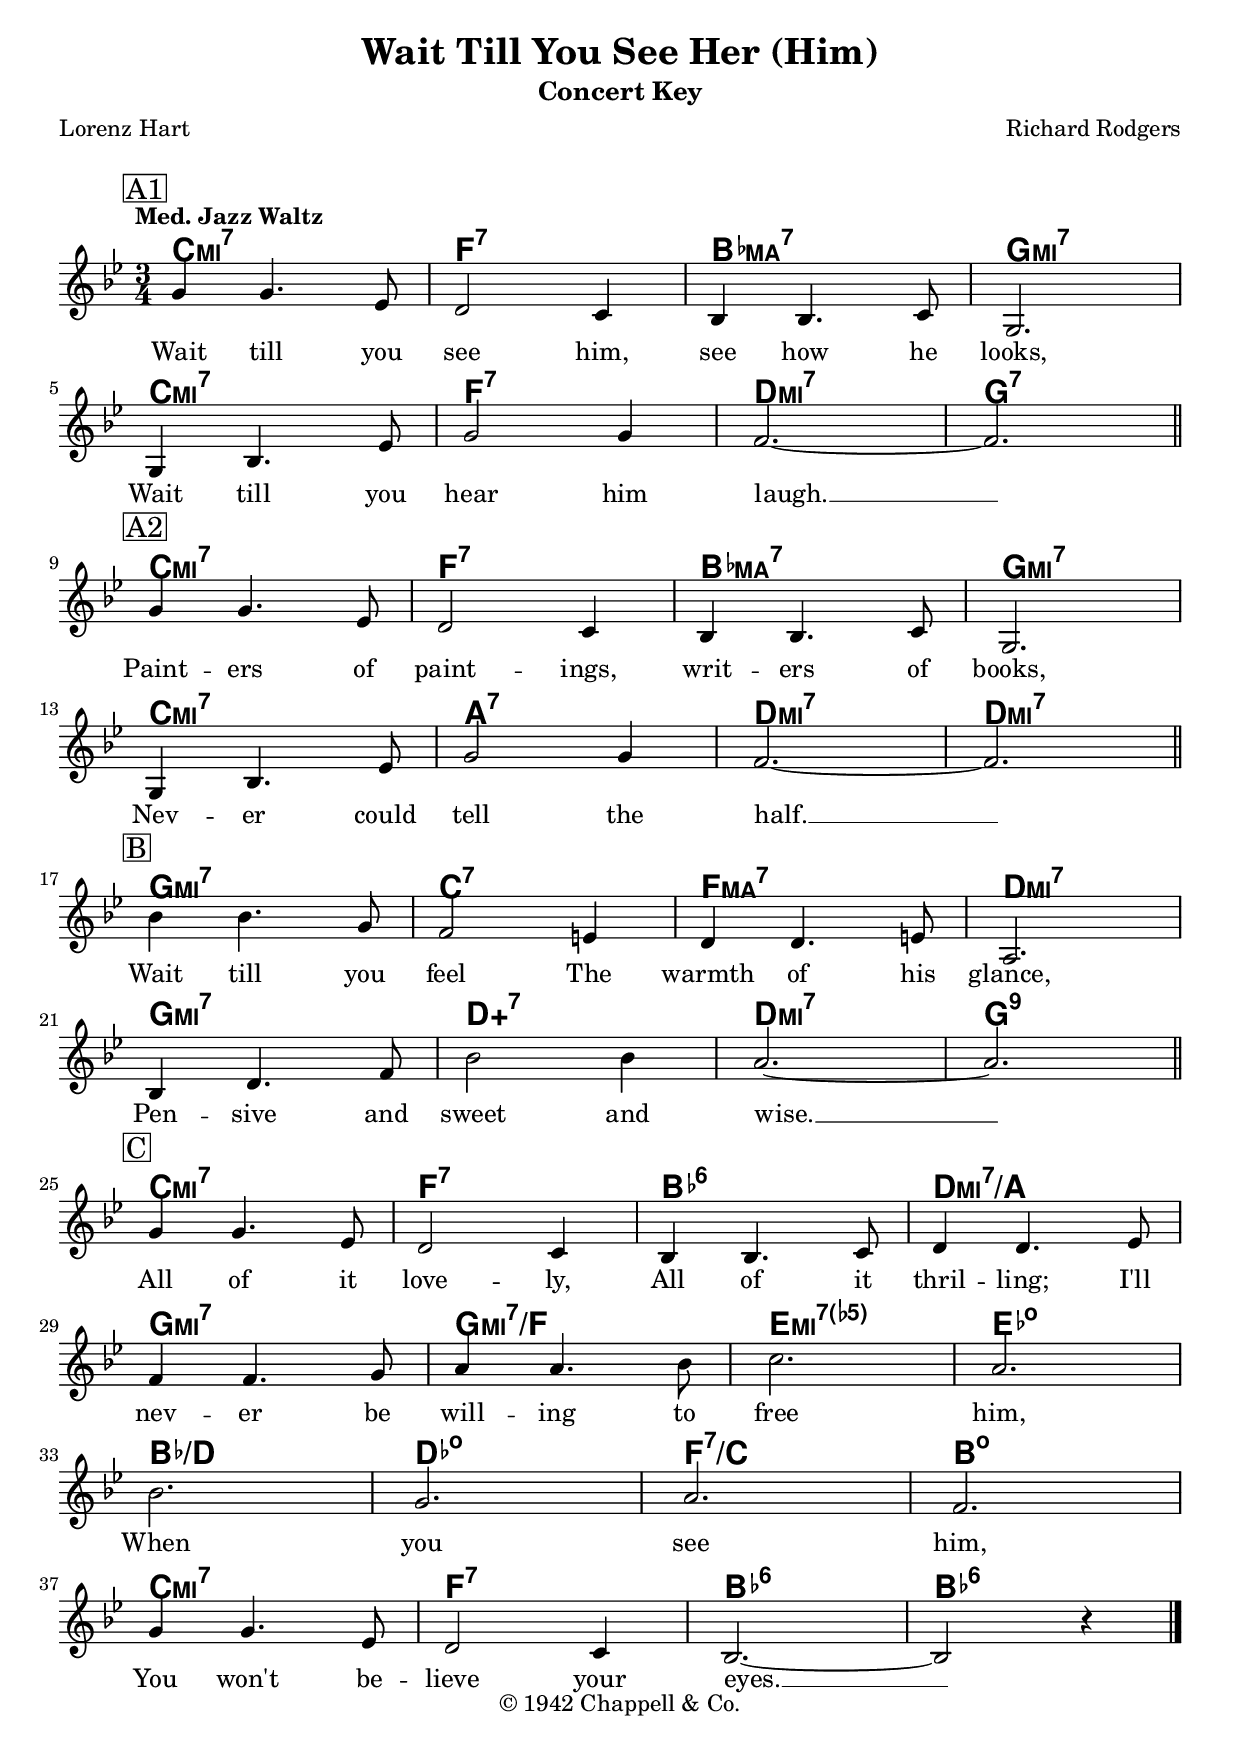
\version "2.24.0"

\include "english.ly"

instrument = "Concert Key"
whatKey = bf,
whatClef = "treble"

objectGenderMale = ##t

%% -*- Mode: LilyPond -*-

\include "lead-sheets.ily"

\header {
  title = "Wait Till You See Her (Him)"
  subtitle = \instrument
  poet = "Lorenz Hart"
  composer = "Richard Rodgers"
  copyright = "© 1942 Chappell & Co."
}

refrainLyrics =
#(if objectGenderMale
  #{
\lyricmode {
Wait till you see him,
see how he looks,
Wait till you hear him laugh. __
Paint -- ers of paint -- ings,
writ -- ers of books,
Nev -- er could tell the half. __
Wait till you feel
The warmth of his glance,
Pen -- sive and sweet and wise. __
All of it love -- ly,
All of it thril -- ling;
I'll nev -- er be will -- ing to free him,
When you see him,
You won't be -- lieve your eyes. __
}
  #}
  #{
\lyricmode {
Wait till you see her,
see how she looks,
Wait till you hear her laugh. __
Paint -- ers of paint -- ings,
writ -- ers of books,
Nev -- er could tell the half. __
Wait till you feel
The warmth of her glance,
Pen -- sive and sweet and wise. __
All of it love -- ly,
All of it thril -- ling;
I'll nev -- er be will -- ing to free her,
When you see her,
You won't be -- lieve your eyes. __
}
  #}
)

refrainChords = \chordmode {
  f2.:m7 bf2.:7 ef2.:maj7 c2.:m7
  f2.:m7 bf2.:7 g2.:m7 c2.:7

  f2.:m7 bf2.:7 ef2.:maj7 c2.:m7
  f2.:m7 d2.:7 g2.:m7 g2.:m7
  
  c2.:m7 f2.:7 bf2.:maj7 g2.:m7
  c2.:m7 g2.:7.5+ g2.:m7 c2.:9
  
  f2.:m7 bf2.:7 ef2.:6 g2.:m7/d
  c2.:m7 c2.:m7/bf a2.:m7.5- af2.:dim7
  
  ef2.:/g gf2.:dim7 bf2.:7/f e2.:dim7
  f2.:m7 bf2.:7 ef2.:6 ef2.:6
}

refrainKey = ef

refrainMelody = \relative f'' {
  \time 3/4
  \key \refrainKey \major
  \clef \whatClef
  \tempo "Med. Jazz Waltz"

  \mark \markup{ \box "A1" }
  
  c4 c4. af8 | g2 f4 | ef4 ef4. f8 | c2. |
  \break
  c4 ef4. af8 | c2 c4 | bf2.~ | bf2. |

  \break
  \bar "||"
  \mark \markup{ \box "A2" }

  c4 c4. af8 | g2 f4 | ef4 ef4. f8 | c2. |
  \break
  c4 ef4. af8 | c2 c4 | bf2.~ | bf2. |

  \break
  \bar "||"
  \mark \markup{ \box "B" }
  
  ef4 ef4. c8 | bf2 a4 | g4 g4. a8 | d,2. |
  \break
  ef4 g4. bf8 | ef2 ef4 | d2.~ | d2. |

  \break
  \mark \markup{ \box "C" }
  \bar "||"

  c4 c4. af8 | g2 f4 | ef4 ef4. f8 | g4 g4. af8 |
  \break
  bf4 bf4. c8 | d4 d4. ef8 | f2. | d2. |
  
  \break
  ef2. | c2. | d2. | bf2. |
  \break
  c4 c4. af8 | g2 f4 | ef2.~ | ef2 r4 |
  

  \bar "|."
}

\include "paper.ily"

\markup {
  % Leave a gap after the header
  \vspace #1
}

\include "refrain.ily"

